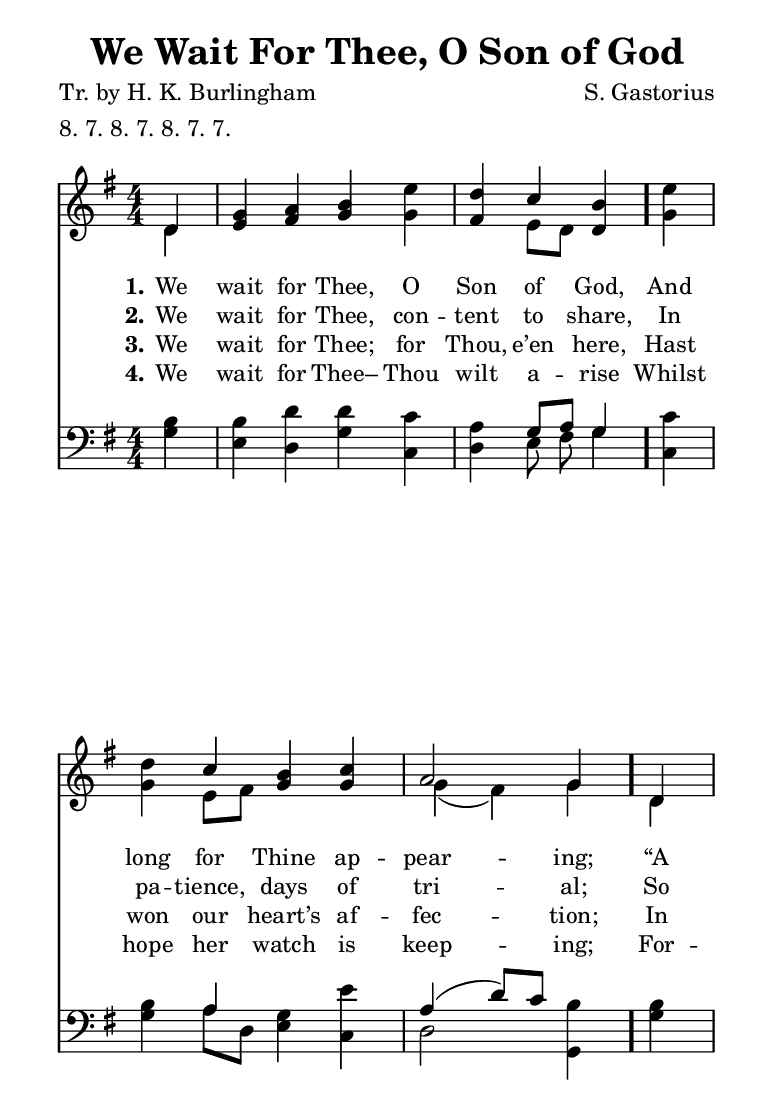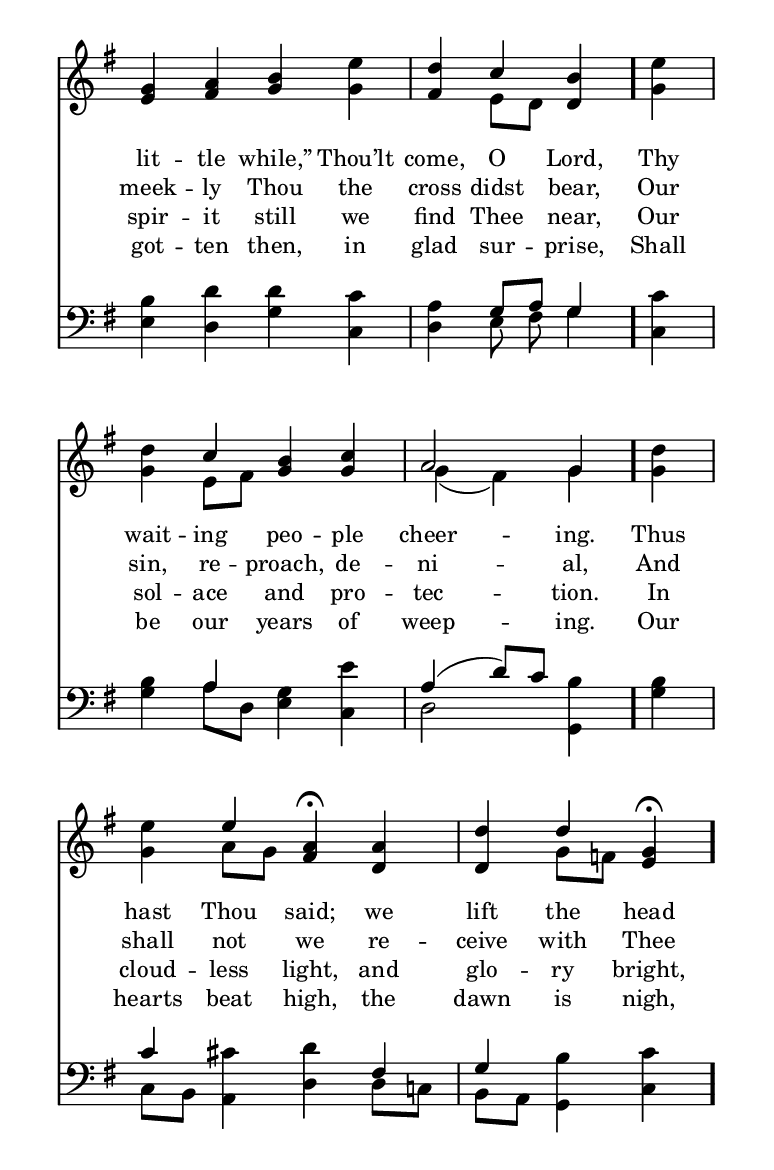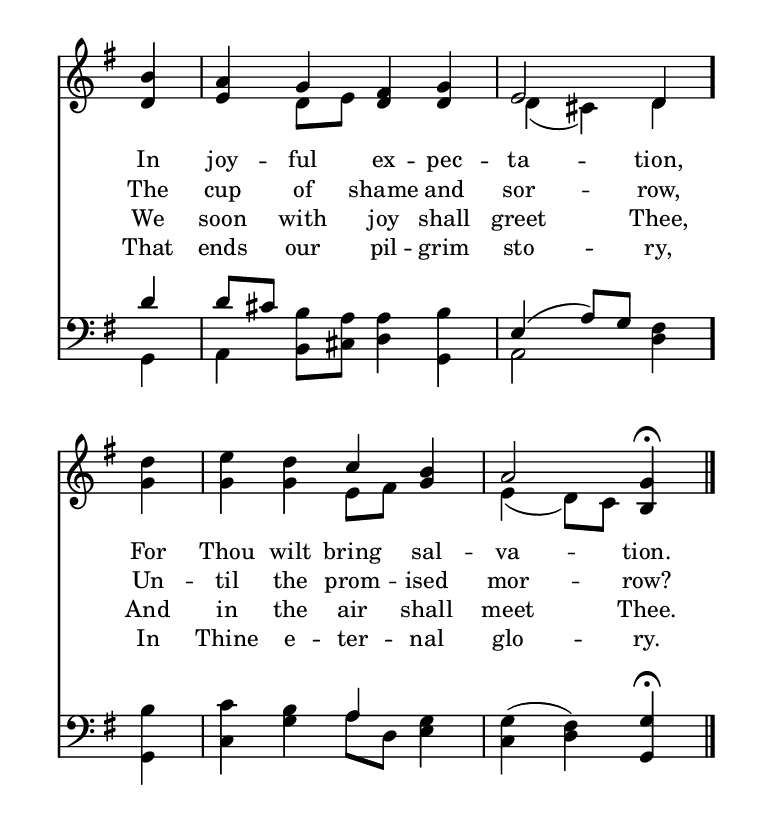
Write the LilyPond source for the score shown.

\include "common/global.ily"
\paper {
  \include "common/paper.ily"
}

\header{
  hymnnumber = "281"
  title = "We Wait For Thee, O Son of God"
  tunename = "Jena"
  meter = "8. 7. 8. 7. 8. 7. 7."
  poet = "Tr. by H. K. Burlingham"
  composer = "S. Gastorius"
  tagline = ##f
}

ta = { \tempo 4=80 }
tb = { \tempo 4=40 }

global = {
  \include "common/overrides.ily"
  \override Staff.TimeSignature.style = #'numbered
  \time 4/4
  \override Score.MetronomeMark.transparent = ##t % hide all fermata changes too
  \ta
  \key g \major
  \partial 4
  \autoBeamOff
}

notesSoprano = {
\global
\relative c' {

  d4 | g a b e | d c b
  e4 | d c b c | a2 g4
  d4 | g a b e | d c b
  e4 | d c b c | a2 g4
  d'4 | e e \tb a,\fermata \ta a | d d \tb g,\fermata \ta
  b4 | a g fis g | e2 d4
  d'4 | e d c b | a2 \tb g4\fermata \ta

  \bar "|."

}
}

notesAlto = {
\global
\relative e' {

  d4 | e4 fis g g | fis e8[ d] d4
  g4 | g e8[ fis] g4 g | g( fis) g
  d4 | e4 fis g g | fis e8[ d] d4
  g4 | g e8[ fis] g4 g | g( fis) g
  g4 | g a8[ g] fis4 d | d g8[ f] e4
  d4 | e d8[ e] d4 d | d( cis) d
  g4 | g g e8[ fis] g4 | e( d8)[ c] b4

}
}

notesTenor = {
\global
\relative a {

  b4 | b d d c | a g8[ a] g4
  c4 | b a g e' a,( d8)[ c] b4
  b4 | b d d c | a g8[ a] g4
  c4 | b a g e' a,( d8)[ c] b4
  b4 | c cis d fis, | g b c
  d4 | d8[ cis] b[ a] a4 b | e,( a8)[ g] fis4
  b4 | c b a g | g( fis) g

}
}

notesBass = {
\global
\relative f {

  g4 | e d g c, | d e8 fis] g4
  c,4 | g' a8[ d,] e4 c | d2 g,4
  g'4 | e d g c, | d e8 fis] g4
  c,4 | g' a8[ d,] e4 c | d2 g,4
  g'4 | c,8[ b] a4 d d8[ c!] | b[ a] g4 c
  g4 | a b8[ cis] d4 g, | a2 d4
  g,4 | c g' a8[ d,] e4 | c( d) g,\fermata

}
}

wordsA = \lyricmode {
\set stanza = "1."

We wait for Thee, O Son of God, \bar "."
And long for Thine ap -- pear -- ing; \bar "."
“A lit -- tle while,” Thou’lt come, O Lord, \bar "."
Thy wait -- ing peo -- ple cheer -- ing. \bar "."
Thus hast Thou said; we lift the head \bar "."
In joy -- ful ex -- pec -- ta -- tion, \bar "."
For Thou wilt bring sal -- va -- tion. \bar "."

}

wordsB = \lyricmode {
\set stanza = "2."

We wait for Thee, con -- tent to share,
In pa -- tience, days of tri -- al;
So meek -- ly Thou the cross didst bear,
Our sin, re -- proach, de -- ni -- al,
And shall not we re -- ceive with Thee
The cup of shame and sor -- row,
Un -- til the prom -- ised mor -- row?

}

wordsC = \lyricmode {
\set stanza = "3."

We wait for Thee; for Thou, e’en here,
Hast won our heart’s af -- fec -- tion;
In spir -- it still we find Thee near,
Our sol -- ace and pro -- tec -- tion.
In cloud -- less light, and glo -- ry bright,
We soon with joy shall greet Thee,
And in the air shall meet Thee.

}

wordsD = \lyricmode {
\set stanza = "4."

We wait for Thee– Thou wilt a -- rise
Whilst hope her watch is keep -- ing;
For -- got -- ten then, in glad sur -- prise,
Shall be our years of weep -- ing.
Our hearts beat high, the dawn is nigh,
That ends our pil -- grim sto -- ry,
In Thine e -- ter -- nal glo -- ry.

}

\score {
  \context ChoirStaff <<
    \context Staff = upper <<
      \set Staff.autoBeaming = ##f
      \set ChoirStaff.systemStartDelimiter = #'SystemStartBar
      \set ChoirStaff.printPartCombineTexts = ##f
      \partcombine #'(2 . 9) \notesSoprano \notesAlto
      \context NullVoice = sopranos { \voiceOne << \notesSoprano >> }
      \context NullVoice = altos { \voiceTwo << \notesAlto >> }
      \context Lyrics = one   \lyricsto sopranos \wordsA
      \context Lyrics = two   \lyricsto sopranos \wordsB
      \context Lyrics = three \lyricsto sopranos \wordsC
      \context Lyrics = four  \lyricsto sopranos \wordsD
    >>
    \context Staff = men <<
      \set Staff.autoBeaming = ##f
      \clef bass
      \set ChoirStaff.printPartCombineTexts = ##f
      \partcombine #'(2 . 9) \notesTenor \notesBass
      \context NullVoice = tenors { \voiceOne << \notesTenor >> }
      \context NullVoice = basses { \voiceTwo << \notesBass >> }
    >>
  >>
  \layout {
    \include "common/layout.ily"
  }
  \midi{
    \include "common/midi.ily"
  }
}

\version "2.19.49"  % necessary for upgrading to future LilyPond versions.

% vi:set et ts=2 sw=2 ai nocindent syntax=lilypond:
